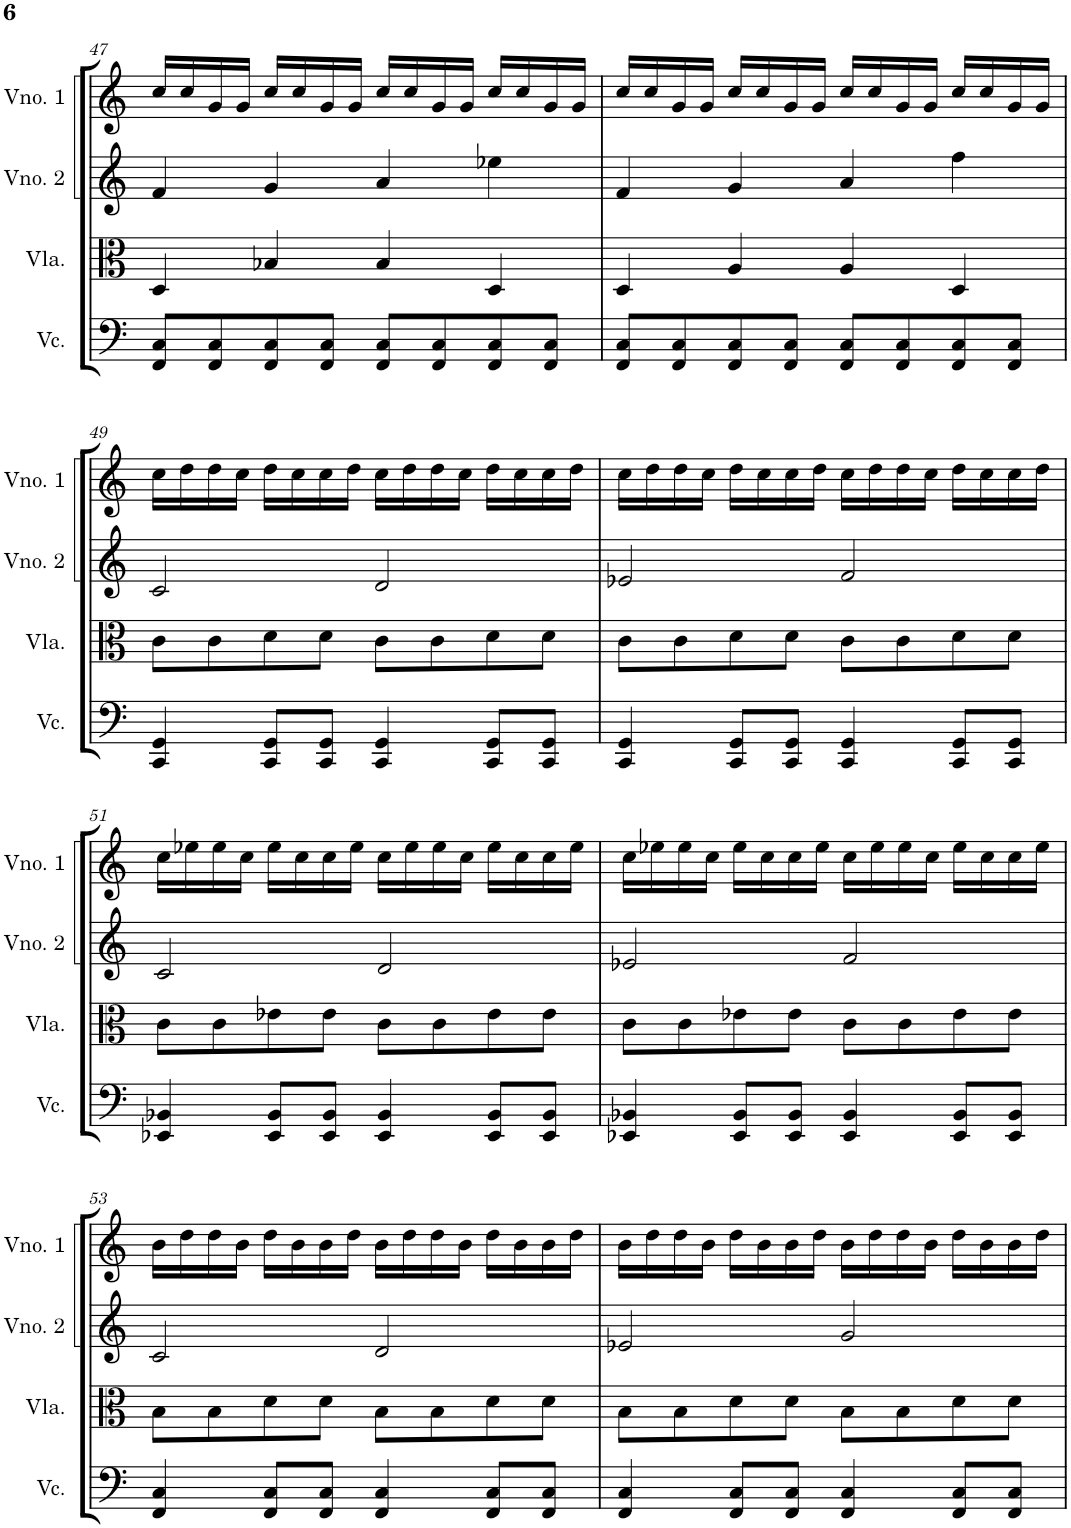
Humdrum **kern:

**kern	**kern	**kern	**kern
*part4	*part3	*part2	*part1
*staff4	*staff3	*staff2	*staff1
*I"Violoncelo	*I"Viola	*I"Violino 2	*I"Violino 1
*I'Vc.	*I'Vla.	*I'Vno. 2	*I'Vno. 1
!!LO:PB:g=z
*clefF4	*clefC3	*clefG2	*clefG2
*k[]	*k[]	*k[]	*k[]
*M4/4	*M4/4	*M4/4	*M4/4
=47	=47	=47	=47
8FF/ 8C/L	4D/	4f/	16cc/LL
.	.	.	16cc/
8FF/ 8C/	.	.	16g/
.	.	.	16g/JJ
8FF/ 8C/	4B-X/	4g/	16cc/LL
.	.	.	16cc/
8FF/ 8C/J	.	.	16g/
.	.	.	16g/JJ
8FF/ 8C/L	4B-/	4a/	16cc/LL
.	.	.	16cc/
8FF/ 8C/	.	.	16g/
.	.	.	16g/JJ
8FF/ 8C/	4D/	4ee-X\	16cc/LL
.	.	.	16cc/
8FF/ 8C/J	.	.	16g/
.	.	.	16g/JJ
=48	=48	=48	=48
8FF/ 8C/L	4D/	4f/	16cc/LL
.	.	.	16cc/
8FF/ 8C/	.	.	16g/
.	.	.	16g/JJ
8FF/ 8C/	4A/	4g/	16cc/LL
.	.	.	16cc/
8FF/ 8C/J	.	.	16g/
.	.	.	16g/JJ
8FF/ 8C/L	4A/	4a/	16cc/LL
.	.	.	16cc/
8FF/ 8C/	.	.	16g/
.	.	.	16g/JJ
8FF/ 8C/	4D/	4ff\	16cc/LL
.	.	.	16cc/
8FF/ 8C/J	.	.	16g/
.	.	.	16g/JJ
!!LO:LB:g=z
=49	=49	=49	=49
4CC/ 4GG/	8c\L	2c/	16cc\LL
.	.	.	16dd\
.	8c\	.	16dd\
.	.	.	16cc\JJ
8CC/ 8GG/L	8d\	.	16dd\LL
.	.	.	16cc\
8CC/ 8GG/J	8d\J	.	16cc\
.	.	.	16dd\JJ
4CC/ 4GG/	8c\L	2d/	16cc\LL
.	.	.	16dd\
.	8c\	.	16dd\
.	.	.	16cc\JJ
8CC/ 8GG/L	8d\	.	16dd\LL
.	.	.	16cc\
8CC/ 8GG/J	8d\J	.	16cc\
.	.	.	16dd\JJ
=50	=50	=50	=50
4CC/ 4GG/	8c\L	2e-X/	16cc\LL
.	.	.	16dd\
.	8c\	.	16dd\
.	.	.	16cc\JJ
8CC/ 8GG/L	8d\	.	16dd\LL
.	.	.	16cc\
8CC/ 8GG/J	8d\J	.	16cc\
.	.	.	16dd\JJ
4CC/ 4GG/	8c\L	2f/	16cc\LL
.	.	.	16dd\
.	8c\	.	16dd\
.	.	.	16cc\JJ
8CC/ 8GG/L	8d\	.	16dd\LL
.	.	.	16cc\
8CC/ 8GG/J	8d\J	.	16cc\
.	.	.	16dd\JJ
!!LO:LB:g=z
=51	=51	=51	=51
4EE-X/ 4BB-X/	8c\L	2c/	16cc\LL
.	.	.	16ee-X\
.	8c\	.	16ee-\
.	.	.	16cc\JJ
8EE-/ 8BB-/L	8e-X\	.	16ee-\LL
.	.	.	16cc\
8EE-/ 8BB-/J	8e-\J	.	16cc\
.	.	.	16ee-\JJ
4EE-/ 4BB-/	8c\L	2d/	16cc\LL
.	.	.	16ee-\
.	8c\	.	16ee-\
.	.	.	16cc\JJ
8EE-/ 8BB-/L	8e-\	.	16ee-\LL
.	.	.	16cc\
8EE-/ 8BB-/J	8e-\J	.	16cc\
.	.	.	16ee-\JJ
=52	=52	=52	=52
4EE-X/ 4BB-X/	8c\L	2e-X/	16cc\LL
.	.	.	16ee-X\
.	8c\	.	16ee-\
.	.	.	16cc\JJ
8EE-/ 8BB-/L	8e-X\	.	16ee-\LL
.	.	.	16cc\
8EE-/ 8BB-/J	8e-\J	.	16cc\
.	.	.	16ee-\JJ
4EE-/ 4BB-/	8c\L	2f/	16cc\LL
.	.	.	16ee-\
.	8c\	.	16ee-\
.	.	.	16cc\JJ
8EE-/ 8BB-/L	8e-\	.	16ee-\LL
.	.	.	16cc\
8EE-/ 8BB-/J	8e-\J	.	16cc\
.	.	.	16ee-\JJ
!!LO:LB:g=z
=53	=53	=53	=53
4FF/ 4C/	8B\L	2c/	16b\LL
.	.	.	16dd\
.	8B\	.	16dd\
.	.	.	16b\JJ
8FF/ 8C/L	8d\	.	16dd\LL
.	.	.	16b\
8FF/ 8C/J	8d\J	.	16b\
.	.	.	16dd\JJ
4FF/ 4C/	8B\L	2d/	16b\LL
.	.	.	16dd\
.	8B\	.	16dd\
.	.	.	16b\JJ
8FF/ 8C/L	8d\	.	16dd\LL
.	.	.	16b\
8FF/ 8C/J	8d\J	.	16b\
.	.	.	16dd\JJ
=54	=54	=54	=54
4FF/ 4C/	8B\L	2e-X/	16b\LL
.	.	.	16dd\
.	8B\	.	16dd\
.	.	.	16b\JJ
8FF/ 8C/L	8d\	.	16dd\LL
.	.	.	16b\
8FF/ 8C/J	8d\J	.	16b\
.	.	.	16dd\JJ
4FF/ 4C/	8B\L	2g/	16b\LL
.	.	.	16dd\
.	8B\	.	16dd\
.	.	.	16b\JJ
8FF/ 8C/L	8d\	.	16dd\LL
.	.	.	16b\
8FF/ 8C/J	8d\J	.	16b\
.	.	.	16dd\JJ
=	=	=	=
*-	*-	*-	*-
